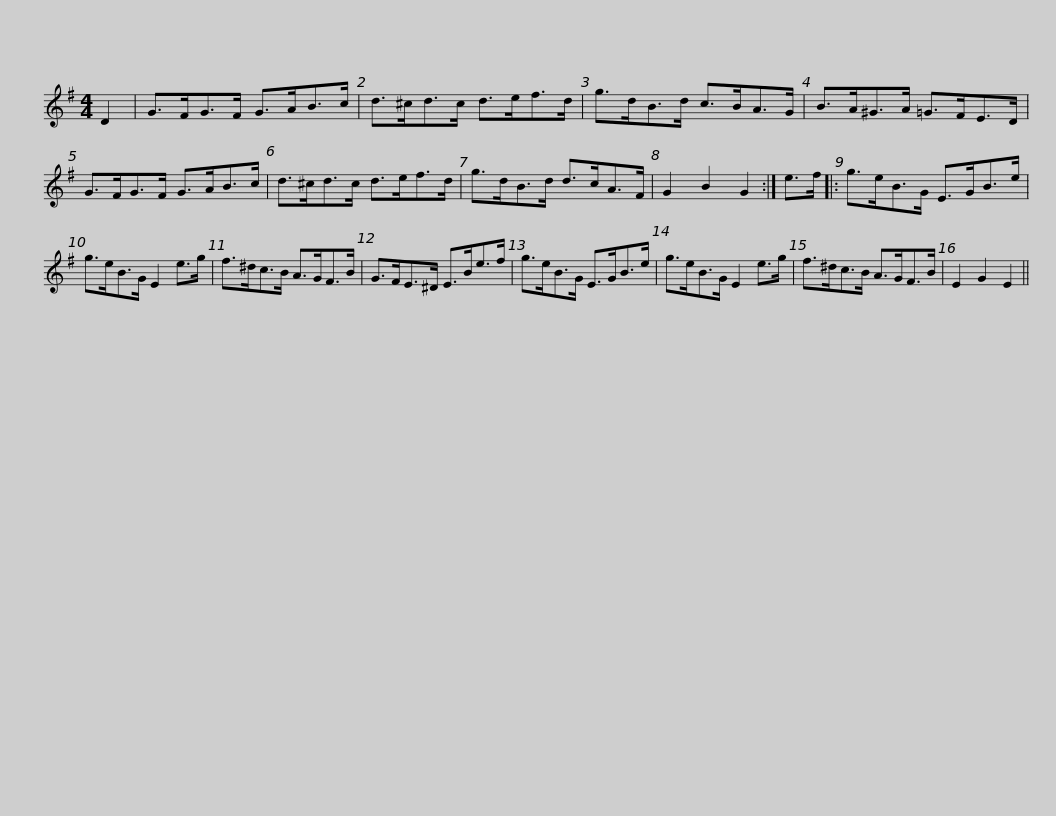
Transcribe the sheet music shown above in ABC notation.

X:1
L:1/8
M:4/4
I:linebreak $
K:G
V:1 treble
V:1
 D2 | G>FG>F G>AB>c | d>^cd>c d>ef>d | g>dB>d c>BA>G | B>A^G>A =G>FE>D |$ %5
 G>FG>F G>AB>c | d>^cd>c d>ef>d | g>dB>d d>cA>F | G2 B2 G2 :| e>f |:$ %10
 g>eB>G E>GB>e | g>eB>G E2 e>g | f>^dc>B A>GF>B | G>FE>^D E>Be>f |$ g>eB>G E>GB>e | %15
 g>eB>G E2 e>g | f>^dc>B A>GF>B | E2 G2 E2 || %18
